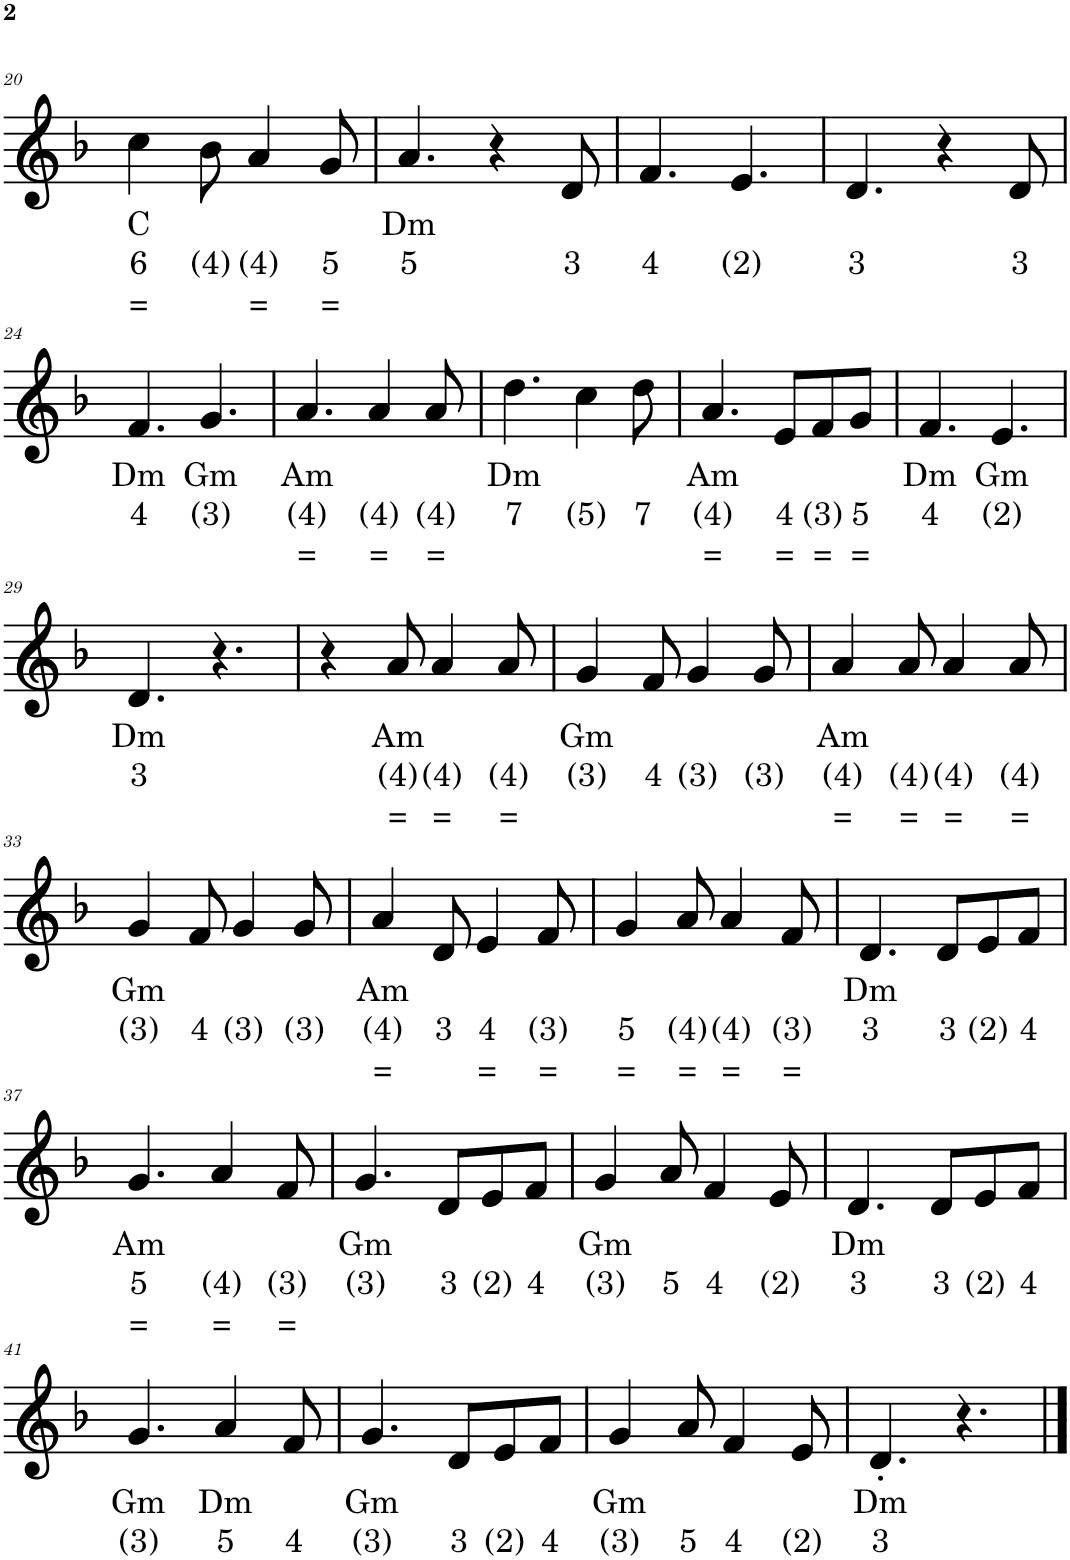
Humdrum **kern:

**kern	**text	**text	**text
*part1	*part1	*part1	*part1
*staff1	*staff1	*staff1	*staff1
*I"Piano, Track 1	*	*	*
!!LO:PB:g=z
*clefG2	*	*	*
*k[b-]	*	*	*
*M6/8	*	*	*
=20	=20	=20	=20
!	!LO:LY:b	!LO:LY:b	!LO:LY:b
4cc\	C	6	=
!	!	!LO:LY:b	!
8b-\	.	(4)	.
!	!	!LO:LY:b	!LO:LY:b
4a/	.	(4)	=
!	!	!LO:LY:b	!LO:LY:b
8g/	.	5	=
=21	=21	=21	=21
!	!LO:LY:b	!LO:LY:b	!
4.a/	Dm	5	.
4r	.	.	.
!	!	!LO:LY:b	!
8d/	.	3	.
=22	=22	=22	=22
!	!	!LO:LY:b	!
4.f/	.	4	.
!	!	!LO:LY:b	!
4.e/	.	(2)	.
=23	=23	=23	=23
!	!	!LO:LY:b	!
4.d/	.	3	.
4r	.	.	.
!	!	!LO:LY:b	!
8d/	.	3	.
!!LO:LB:g=z
=24	=24	=24	=24
!	!LO:LY:b	!LO:LY:b	!
4.f/	Dm	4	.
!	!LO:LY:b	!LO:LY:b	!
4.g/	Gm	(3)	.
=25	=25	=25	=25
!	!LO:LY:b	!LO:LY:b	!LO:LY:b
4.a/	Am	(4)	=
!	!	!LO:LY:b	!LO:LY:b
4a/	.	(4)	=
!	!	!LO:LY:b	!LO:LY:b
8a/	.	(4)	=
=26	=26	=26	=26
!	!LO:LY:b	!LO:LY:b	!
4.dd\	Dm	7	.
!	!	!LO:LY:b	!
4cc\	.	(5)	.
!	!	!LO:LY:b	!
8dd\	.	7	.
=27	=27	=27	=27
!	!LO:LY:b	!LO:LY:b	!LO:LY:b
4.a/	Am	(4)	=
!	!	!LO:LY:b	!LO:LY:b
8e/L	.	4	=
!	!	!LO:LY:b	!LO:LY:b
8f/	.	(3)	=
!	!	!LO:LY:b	!LO:LY:b
8g/J	.	5	=
=28	=28	=28	=28
!	!LO:LY:b	!LO:LY:b	!
4.f/	Dm	4	.
!	!LO:LY:b	!LO:LY:b	!
4.e/	Gm	(2)	.
!!LO:LB:g=z
=29	=29	=29	=29
!	!LO:LY:b	!LO:LY:b	!
4.d/	Dm	3	.
4.r	.	.	.
=30	=30	=30	=30
4r	.	.	.
!	!LO:LY:b	!LO:LY:b	!LO:LY:b
8a/	Am	(4)	=
!	!	!LO:LY:b	!LO:LY:b
4a/	.	(4)	=
!	!	!LO:LY:b	!LO:LY:b
8a/	.	(4)	=
=31	=31	=31	=31
!	!LO:LY:b	!LO:LY:b	!
4g/	Gm	(3)	.
!	!	!LO:LY:b	!
8f/	.	4	.
!	!	!LO:LY:b	!
4g/	.	(3)	.
!	!	!LO:LY:b	!
8g/	.	(3)	.
=32	=32	=32	=32
!	!LO:LY:b	!LO:LY:b	!LO:LY:b
4a/	Am	(4)	=
!	!	!LO:LY:b	!LO:LY:b
8a/	.	(4)	=
!	!	!LO:LY:b	!LO:LY:b
4a/	.	(4)	=
!	!	!LO:LY:b	!LO:LY:b
8a/	.	(4)	=
!!LO:LB:g=z
=33	=33	=33	=33
!	!LO:LY:b	!LO:LY:b	!
4g/	Gm	(3)	.
!	!	!LO:LY:b	!
8f/	.	4	.
!	!	!LO:LY:b	!
4g/	.	(3)	.
!	!	!LO:LY:b	!
8g/	.	(3)	.
=34	=34	=34	=34
!	!LO:LY:b	!LO:LY:b	!LO:LY:b
4a/	Am	(4)	=
!	!	!LO:LY:b	!
8d/	.	3	.
!	!	!LO:LY:b	!LO:LY:b
4e/	.	4	=
!	!	!LO:LY:b	!LO:LY:b
8f/	.	(3)	=
=35	=35	=35	=35
!	!	!LO:LY:b	!LO:LY:b
4g/	.	5	=
!	!	!LO:LY:b	!LO:LY:b
8a/	.	(4)	=
!	!	!LO:LY:b	!LO:LY:b
4a/	.	(4)	=
!	!	!LO:LY:b	!LO:LY:b
8f/	.	(3)	=
=36	=36	=36	=36
!	!LO:LY:b	!LO:LY:b	!
4.d/	Dm	3	.
!	!	!LO:LY:b	!
8d/L	.	3	.
!	!	!LO:LY:b	!
8e/	.	(2)	.
!	!	!LO:LY:b	!
8f/J	.	4	.
!!LO:LB:g=z
=37	=37	=37	=37
!	!LO:LY:b	!LO:LY:b	!LO:LY:b
4.g/	Am	5	=
!	!	!LO:LY:b	!LO:LY:b
4a/	.	(4)	=
!	!	!LO:LY:b	!LO:LY:b
8f/	.	(3)	=
=38	=38	=38	=38
!	!LO:LY:b	!LO:LY:b	!
4.g/	Gm	(3)	.
!	!	!LO:LY:b	!
8d/L	.	3	.
!	!	!LO:LY:b	!
8e/	.	(2)	.
!	!	!LO:LY:b	!
8f/J	.	4	.
=39	=39	=39	=39
!	!LO:LY:b	!LO:LY:b	!
4g/	Gm	(3)	.
!	!	!LO:LY:b	!
8a/	.	5	.
!	!	!LO:LY:b	!
4f/	.	4	.
!	!	!LO:LY:b	!
8e/	.	(2)	.
=40	=40	=40	=40
!	!LO:LY:b	!LO:LY:b	!
4.d/	Dm	3	.
!	!	!LO:LY:b	!
8d/L	.	3	.
!	!	!LO:LY:b	!
8e/	.	(2)	.
!	!	!LO:LY:b	!
8f/J	.	4	.
!!LO:LB:g=z
=41	=41	=41	=41
!	!LO:LY:b	!LO:LY:b	!
4.g/	Gm	(3)	.
!	!LO:LY:b	!LO:LY:b	!
4a/	Dm	5	.
!	!	!LO:LY:b	!
8f/	.	4	.
=42	=42	=42	=42
!	!LO:LY:b	!LO:LY:b	!
4.g/	Gm	(3)	.
!	!	!LO:LY:b	!
8d/L	.	3	.
!	!	!LO:LY:b	!
8e/	.	(2)	.
!	!	!LO:LY:b	!
8f/J	.	4	.
=43	=43	=43	=43
!	!LO:LY:b	!LO:LY:b	!
4g/	Gm	(3)	.
!	!	!LO:LY:b	!
8a/	.	5	.
!	!	!LO:LY:b	!
4f/	.	4	.
!	!	!LO:LY:b	!
8e/	.	(2)	.
=44	=44	=44	=44
!	!LO:LY:b	!LO:LY:b	!
4.d'/	Dm	3	.
4.r	.	.	.
==	==	==	==
*-	*-	*-	*-
